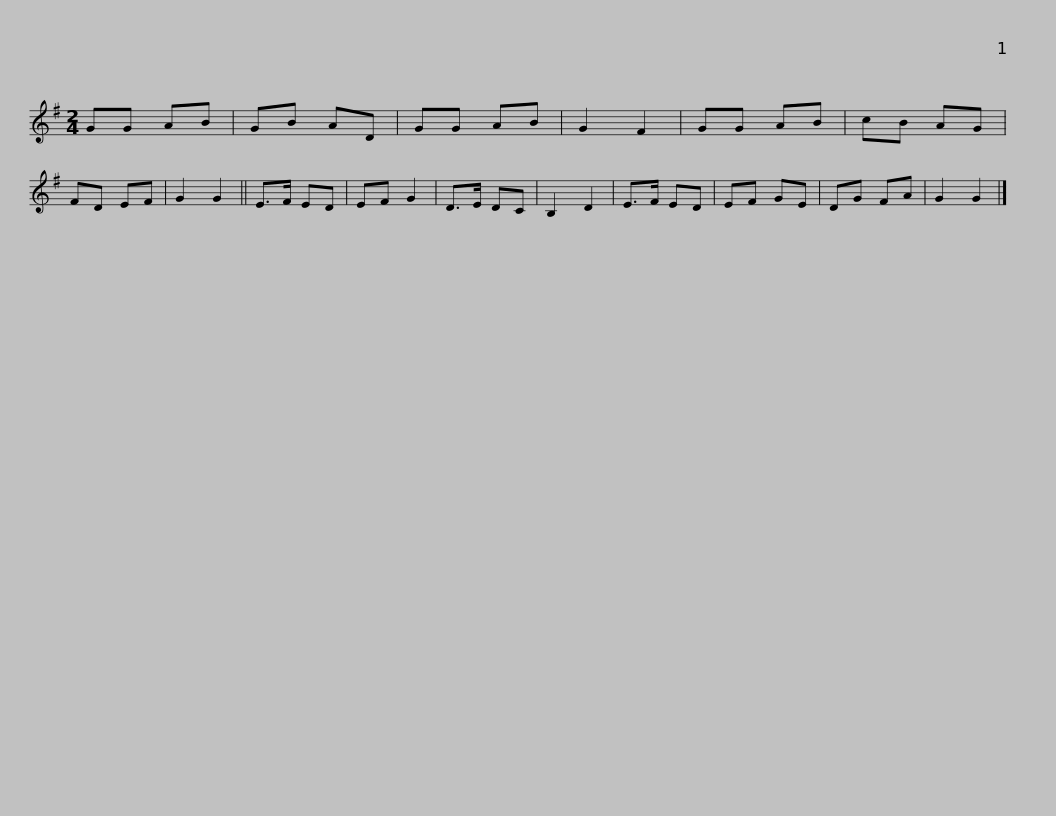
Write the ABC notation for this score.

X:1
L:1/8
M:2/4
I:linebreak $
K:G
V:1 treble
V:1
 GG AB | GB AD | GG AB | G2 F2 | GG AB | %5
 cB AG | FD EF | G2 G2 || E>F ED | EF G2 | %10
 D>E DC | B,2 D2 |$ E>F ED | EF GE | DG FA | %15
 G2 G2 |] %16
